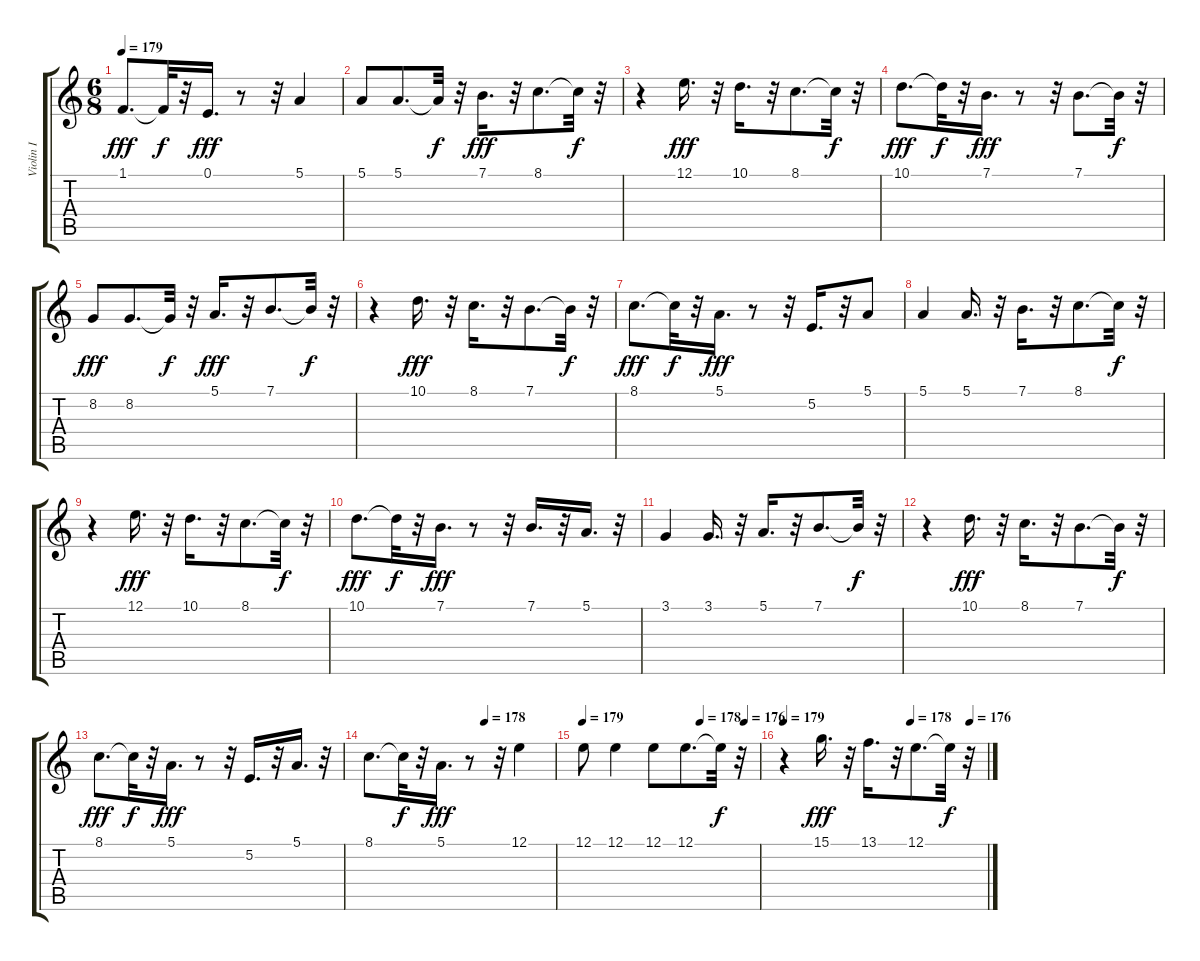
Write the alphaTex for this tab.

\track ("Violin I" "Violin I") {instrument stringensemble1}
\staff {score tabs}
\tuning (E4 B3 G3 D3 A2 E2) {hide}
\ts (6 8)
\tempo 179
\clef g2
\ks c
1.1.8{d dy fff} 1.1{t}.32{dy f} r.32 0.1.16{d dy fff} r.8 r.32 5.1.4 |
5.1.8 5.1.8{d} 5.1{t}.32{dy f} r.32 7.1.16{d dy fff} r.32 8.1.8{d} 8.1{t}.32{dy f} r.32 |
r.4 12.1.16{d dy fff} r.32 10.1.16{d} r.32 8.1.8{d} 8.1{t}.32{dy f} r.32 |
10.1.8{d dy fff} 10.1{t}.32{dy f} r.32 7.1.16{d dy fff} r.8 r.32 7.1.8{d} 7.1{t}.32{dy f} r.32 |
8.2.8{dy fff} 8.2.8{d} 8.2{t}.32{dy f} r.32 5.1.16{d dy fff} r.32 7.1.8{d} 7.1{t}.32{dy f} r.32 |
r.4 10.1.16{d dy fff} r.32 8.1.16{d} r.32 7.1.8{d} 7.1{t}.32{dy f} r.32 |
8.1.8{d dy fff} 8.1{t}.32{dy f} r.32 5.1.16{d dy fff} r.8 r.32 5.2.16{d} r.32 5.1.8 |
5.1.4 5.1.16{d} r.32 7.1.16{d} r.32 8.1.8{d} 8.1{t}.32{dy f} r.32 |
r.4 12.1.16{d dy fff} r.32 10.1.16{d} r.32 8.1.8{d} 8.1{t}.32{dy f} r.32 |
10.1.8{d dy fff} 10.1{t}.32{dy f} r.32 7.1.16{d dy fff} r.8 r.32 7.1.16{d} r.32 5.1.16{d} r.32 |
3.1.4 3.1.16{d} r.32 5.1.16{d} r.32 7.1.8{d} 7.1{t}.32{dy f} r.32 |
r.4 10.1.16{d dy fff} r.32 8.1.16{d} r.32 7.1.8{d} 7.1{t}.32{dy f} r.32 |
8.1.8{d dy fff} 8.1{t}.32{dy f} r.32 5.1.16{d dy fff} r.8 r.32 5.2.16{d} r.32 5.1.16{d} r.32 |
\tempo (178 0.625)
8.1.8{d} 8.1{t}.32{dy f} r.32 5.1.16{d dy fff} r.8 r.32 12.1.4 |
\tempo 179
\tempo (178 0.6666666666666666)
\tempo (176 0.9166666666666666)
12.1.8 12.1.4 12.1.8 12.1.8{d} 12.1{t}.32{dy f} r.32 |
\tempo 179
\tempo (178 0.625)
\tempo (176 0.9166666666666666)
r.4 15.1.16{d dy fff} r.32 13.1.16{d} r.32 12.1.8{d} 12.1{t}.32{dy f} r.32
